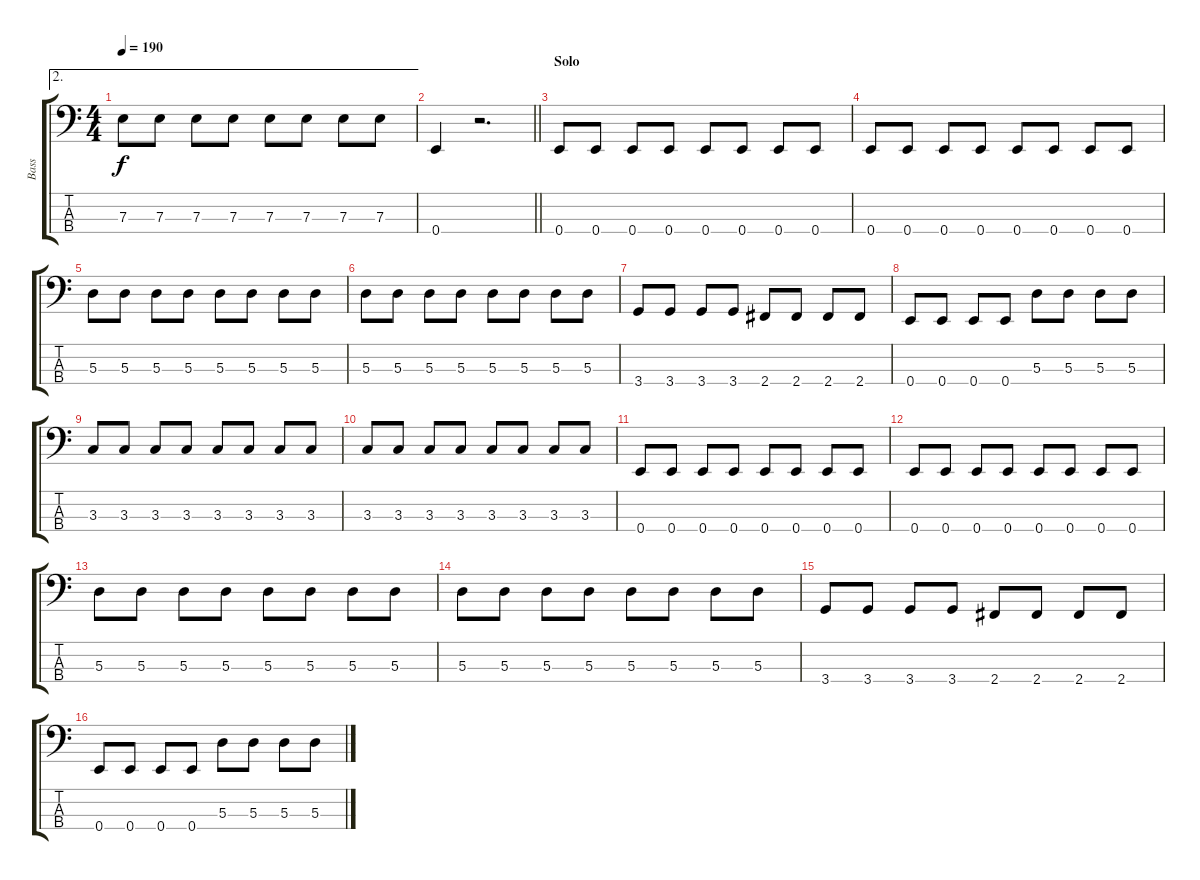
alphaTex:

\track ("Bass" "Bass") {instrument electricbasspick}
\staff {score tabs}
\tuning (G2 D2 A1 E1) {hide}
\ae 2
\ts (4 4)
\tempo 190
\clef f4
\ks c
7.3.8{dy f} 7.3.8 7.3.8 7.3.8 7.3.8 7.3.8 7.3.8 7.3.8 |
\barLineRight lightlight
0.4.4 r.2{d} |
\section ("" "Solo")
0.4.8 0.4.8 0.4.8 0.4.8 0.4.8 0.4.8 0.4.8 0.4.8 |
0.4.8 0.4.8 0.4.8 0.4.8 0.4.8 0.4.8 0.4.8 0.4.8 |
5.3.8 5.3.8 5.3.8 5.3.8 5.3.8 5.3.8 5.3.8 5.3.8 |
5.3.8 5.3.8 5.3.8 5.3.8 5.3.8 5.3.8 5.3.8 5.3.8 |
3.4.8 3.4.8 3.4.8 3.4.8 2.4.8 2.4.8 2.4.8 2.4.8 |
0.4.8 0.4.8 0.4.8 0.4.8 5.3.8 5.3.8 5.3.8 5.3.8 |
3.3.8 3.3.8 3.3.8 3.3.8 3.3.8 3.3.8 3.3.8 3.3.8 |
3.3.8 3.3.8 3.3.8 3.3.8 3.3.8 3.3.8 3.3.8 3.3.8 |
0.4.8 0.4.8 0.4.8 0.4.8 0.4.8 0.4.8 0.4.8 0.4.8 |
0.4.8 0.4.8 0.4.8 0.4.8 0.4.8 0.4.8 0.4.8 0.4.8 |
5.3.8 5.3.8 5.3.8 5.3.8 5.3.8 5.3.8 5.3.8 5.3.8 |
5.3.8 5.3.8 5.3.8 5.3.8 5.3.8 5.3.8 5.3.8 5.3.8 |
3.4.8 3.4.8 3.4.8 3.4.8 2.4.8 2.4.8 2.4.8 2.4.8 |
0.4.8 0.4.8 0.4.8 0.4.8 5.3.8 5.3.8 5.3.8 5.3.8
